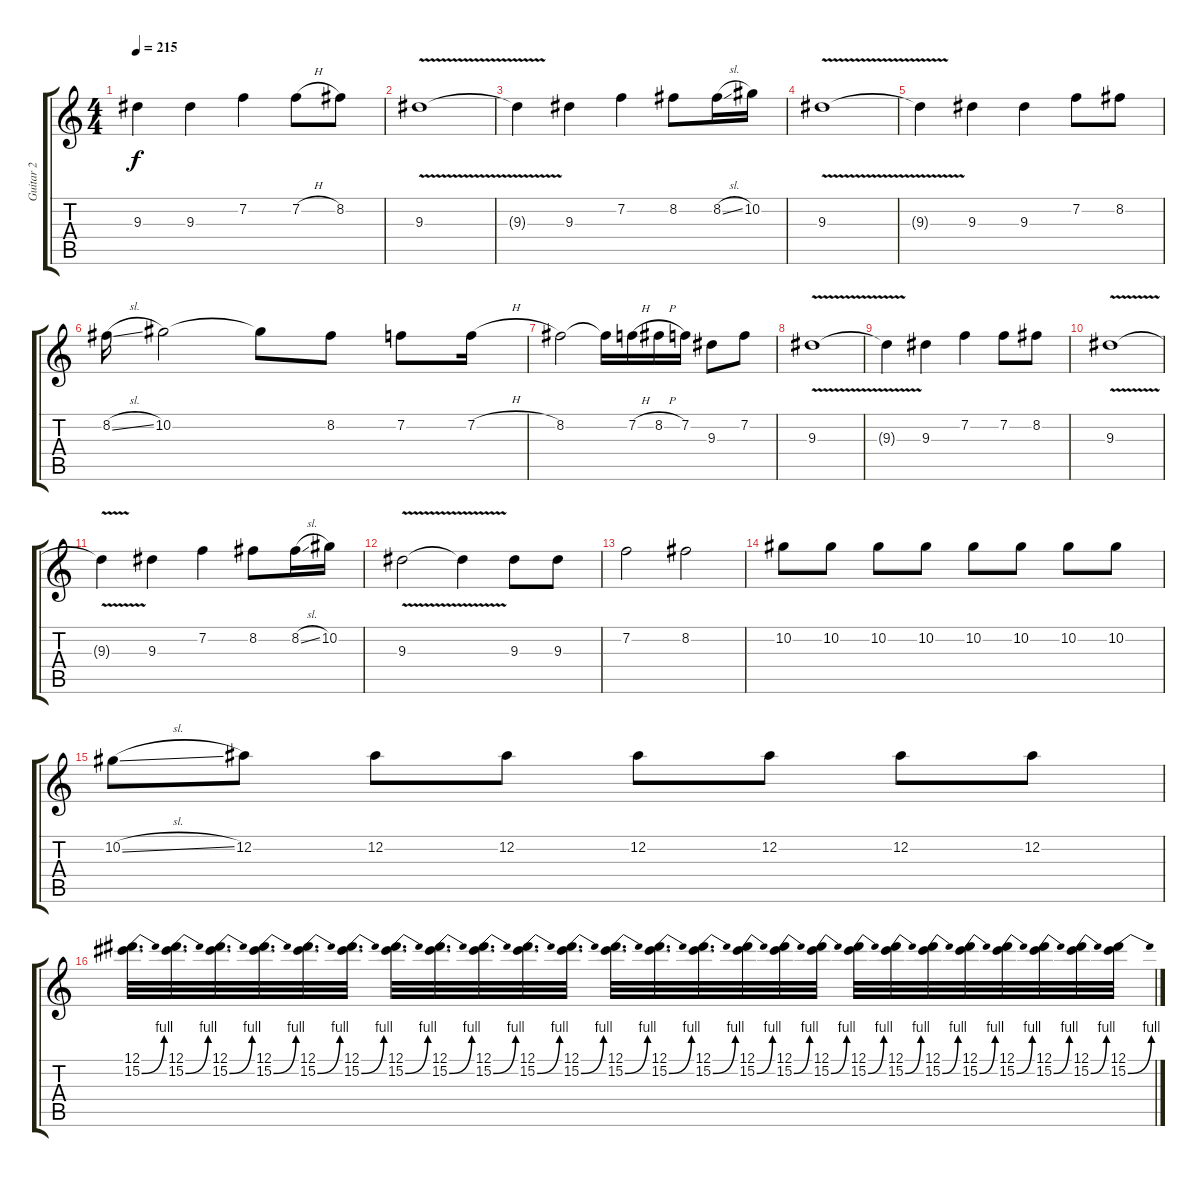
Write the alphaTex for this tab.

\track ("Guitar 2" "Guitar 2") {instrument overdrivenguitar}
\staff {score tabs}
\tuning (Eb4 Bb3 Gb3 Db3 Ab2 Eb2) {hide}
\ts (4 4)
\tempo 215
\clef g2
\ks c
9.3{t}.4{dy f} 9.3.4 7.2.4 7.2{h}.8 8.2.8 |
9.3{v}.1 |
9.3{t}.4 9.3.4 7.2.4 8.2.8 8.2{sl}.16 10.2.16 |
9.3{v}.1 |
9.3{t}.4 9.3.4 9.3.4 7.2.8 8.2.8 |
8.2{sl}.16 10.2.2 10.2{t}.8 8.2.8 7.2.8 7.2{h}.16 |
8.2.2 8.2{t}.16 7.2{h}.16 8.2{h}.16 7.2.16 9.3.8 7.2.8 |
9.3{v}.1 |
9.3{t}.4 9.3.4 7.2.4 7.2.8 8.2.8 |
9.3{v}.1 |
9.3{t}.4 9.3.4 7.2.4 8.2.8 8.2{sl}.16 10.2.16 |
9.3{v}.2 9.3{t}.4 9.3.8 9.3.8 |
7.2.2 8.2.2 |
10.2.8 10.2.8 10.2.8 10.2.8 10.2.8 10.2.8 10.2.8 10.2.8 |
10.2{sl}.8 12.2.8 12.2.8 12.2.8 12.2.8 12.2.8 12.2.8 12.2.8 |
(12.1 15.2{be (bend 0 0 60 4)}).32{d} (12.1 15.2{be (bend 0 0 60 4)}).32{d} (12.1 15.2{be (bend 0 0 60 4)}).32{d} (12.1 15.2{be (bend 0 0 60 4)}).32{d} (12.1 15.2{be (bend 0 0 60 4)}).32{d} (12.1 15.2{be (bend 0 0 60 4)}).32{d} (12.1 15.2{be (bend 0 0 60 4)}).32{d} (12.1 15.2{be (bend 0 0 60 4)}).32{d} (12.1 15.2{be (bend 0 0 60 4)}).32{d} (12.1 15.2{be (bend 0 0 60 4)}).32{d} (12.1 15.2{be (bend 0 0 60 4)}).32{d} (12.1 15.2{be (bend 0 0 60 4)}).32{d} (12.1 15.2{be (bend 0 0 60 4)}).32{d} (12.1 15.2{be (bend 0 0 60 4)}).32{d} (12.1 15.2{be (bend 0 0 60 4)}).32 (12.1 15.2{be (bend 0 0 60 4)}).32 (12.1 15.2{be (bend 0 0 60 4)}).32 (12.1 15.2{be (bend 0 0 60 4)}).32 (12.1 15.2{be (bend 0 0 60 4)}).32 (12.1 15.2{be (bend 0 0 60 4)}).32 (12.1 15.2{be (bend 0 0 60 4)}).32 (12.1 15.2{be (bend 0 0 60 4)}).32 (12.1 15.2{be (bend 0 0 60 4)}).32 (12.1 15.2{be (bend 0 0 60 4)}).32 (12.1 15.2{be (bend 0 0 60 4)}).32
